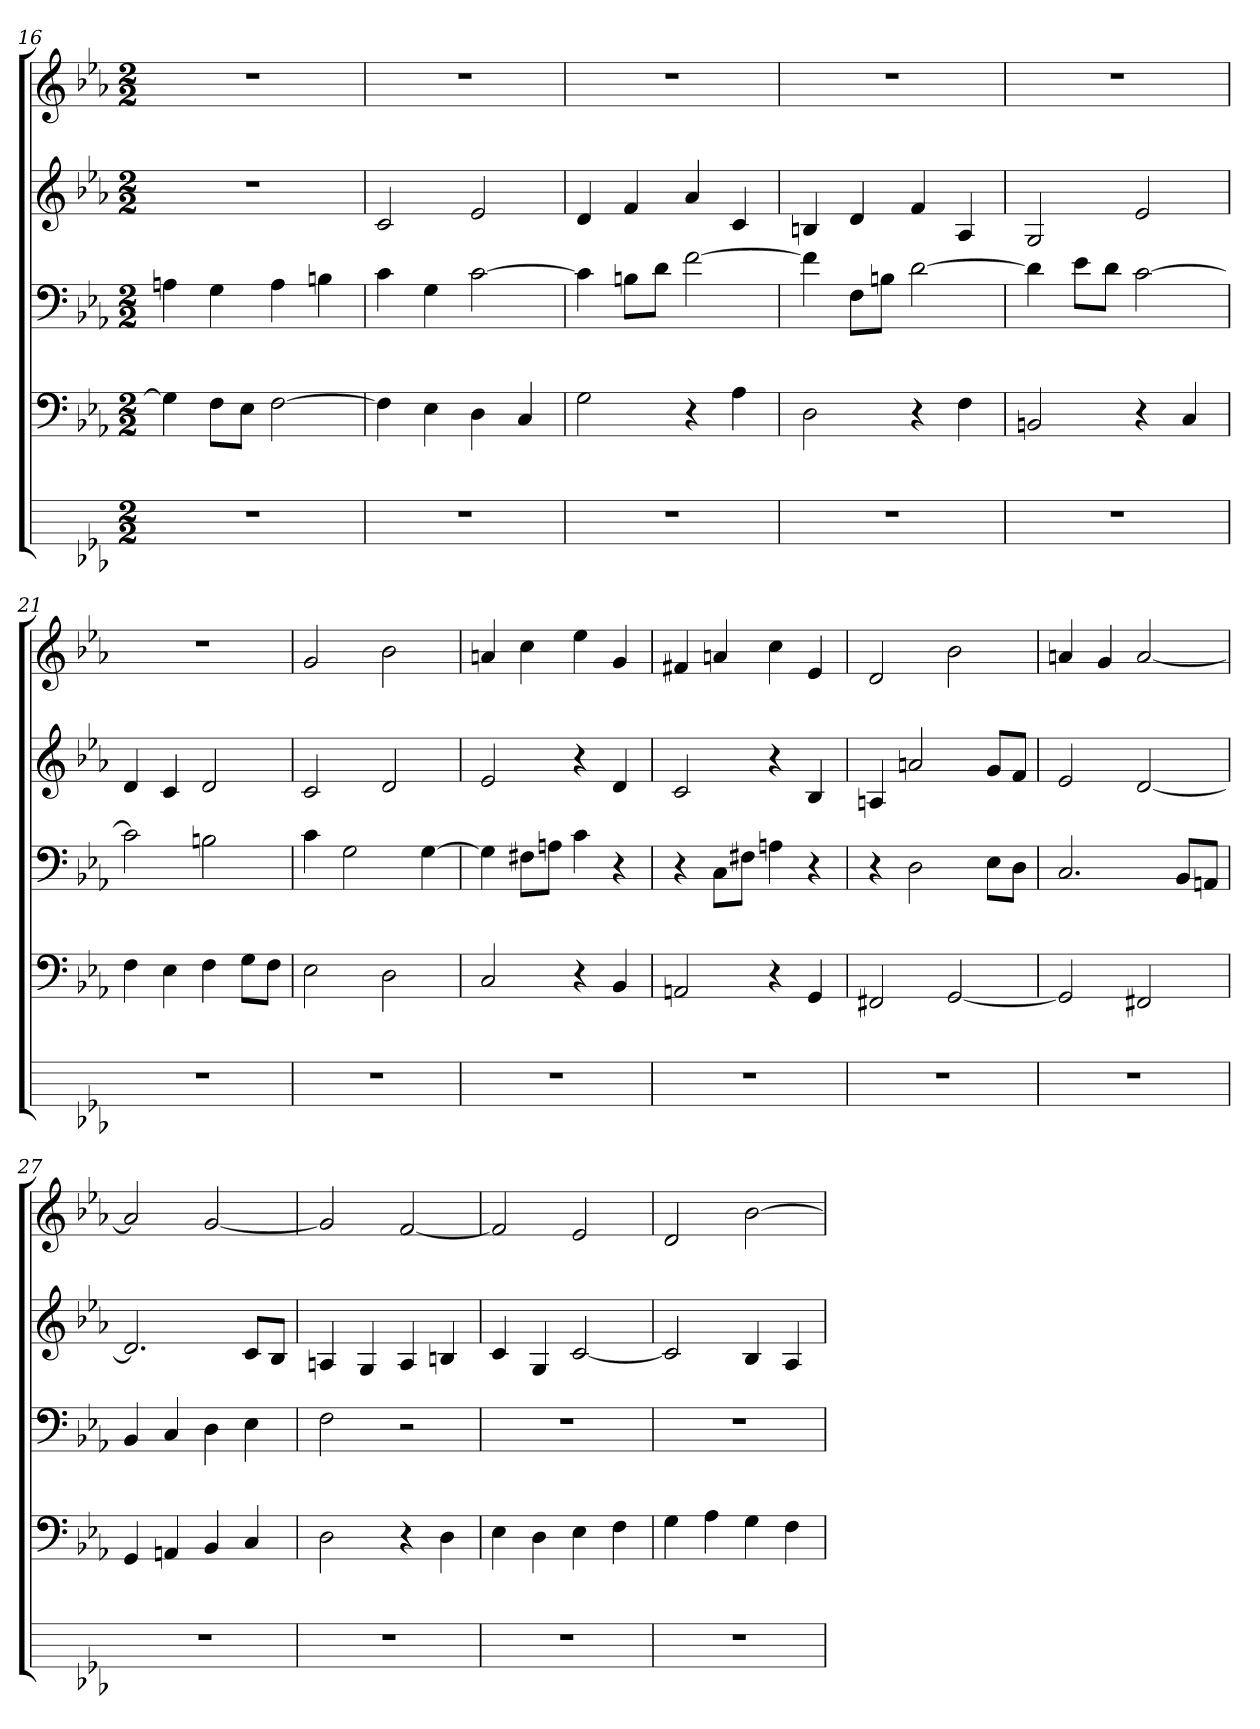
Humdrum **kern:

**kern	**kern	**kern	**kern	**kern
*part5	*part4	*part3	*part2	*part1
*staff5	*staff4	*staff3	*staff2	*staff1
*k[b-e-a-]	*k[b-e-a-]	*k[b-e-a-]	*k[b-e-a-]	*k[b-e-a-]
*M2/2	*M2/2	*M2/2	*M2/2	*M2/2
=16	=16	=16	=16	=16
1r	4G]	4An	1r	1r
.	8FL	4G	.	.
.	8E-J	.	.	.
.	[2F	4A	.	.
.	.	4Bn	.	.
=17	=17	=17	=17	=17
1r	4F]	4c	2c	1r
.	4E-	4G	.	.
.	4D	[2c	2e-	.
.	4C	.	.	.
=18	=18	=18	=18	=18
1r	2G	4c]	4d	1r
.	.	8BnL	4f	.
.	.	8dJ	.	.
.	4r	[2f	4a-	.
.	4A-	.	4c	.
=19	=19	=19	=19	=19
1r	2D	4f]	4Bn	1r
.	.	8FL	4d	.
.	.	8BnJ	.	.
.	4r	[2d	4f	.
.	4F	.	4A-	.
=20	=20	=20	=20	=20
1r	2BBn	4d]	2G	1r
.	.	8e-L	.	.
.	.	8dJ	.	.
.	4r	[2c	2e-	.
.	4C	.	.	.
=21	=21	=21	=21	=21
1r	4F	2c]	4d	1r
.	4E-	.	4c	.
.	4F	2Bn	2d	.
.	8GL	.	.	.
.	8FJ	.	.	.
=22	=22	=22	=22	=22
1r	2E-	4c	2c	2g
.	.	2G	.	.
.	2D	.	2d	2b-
.	.	[4G	.	.
=23	=23	=23	=23	=23
1r	2C	4G]	2e-	4an
.	.	8F#XL	.	4cc
.	.	8AnJ	.	.
.	4r	4c	4r	4ee-
.	4BB-	4r	4d	4g
=24	=24	=24	=24	=24
1r	2AAn	4r	2c	4f#X
.	.	8CL	.	4an
.	.	8F#XJ	.	.
.	4r	4An	4r	4cc
.	4GG	4r	4B-	4e-
=25	=25	=25	=25	=25
1r	2FF#X	4r	4An	2d
.	.	2D	2an	.
.	[2GG	.	.	2b-
.	.	8E-L	8gL	.
.	.	8DJ	8fJ	.
=26	=26	=26	=26	=26
1r	2GG]	2.C	2e-	4an
.	.	.	.	4g
.	2FF#X	.	[2d	[2a
.	.	8BB-L	.	.
.	.	8AAnJ	.	.
=27	=27	=27	=27	=27
1r	4GG	4BB-	2.d]	2a]
.	4AAn	4C	.	.
.	4BB-	4D	.	[2g
.	4C	4E-	8cL	.
.	.	.	8B-J	.
=28	=28	=28	=28	=28
1r	2D	2F	4An	2g]
.	.	.	4G	.
.	4r	2r	4A	[2f
.	4D	.	4Bn	.
=29	=29	=29	=29	=29
1r	4E-	1r	4c	2f]
.	4D	.	4G	.
.	4E-	.	[2c	2e-
.	4F	.	.	.
=30	=30	=30	=30	=30
1r	4G	1r	2c]	2d
.	4A-	.	.	.
.	4G	.	4B-	[2b-
.	4F	.	4A-	.
=	=	=	=	=
*-	*-	*-	*-	*-
